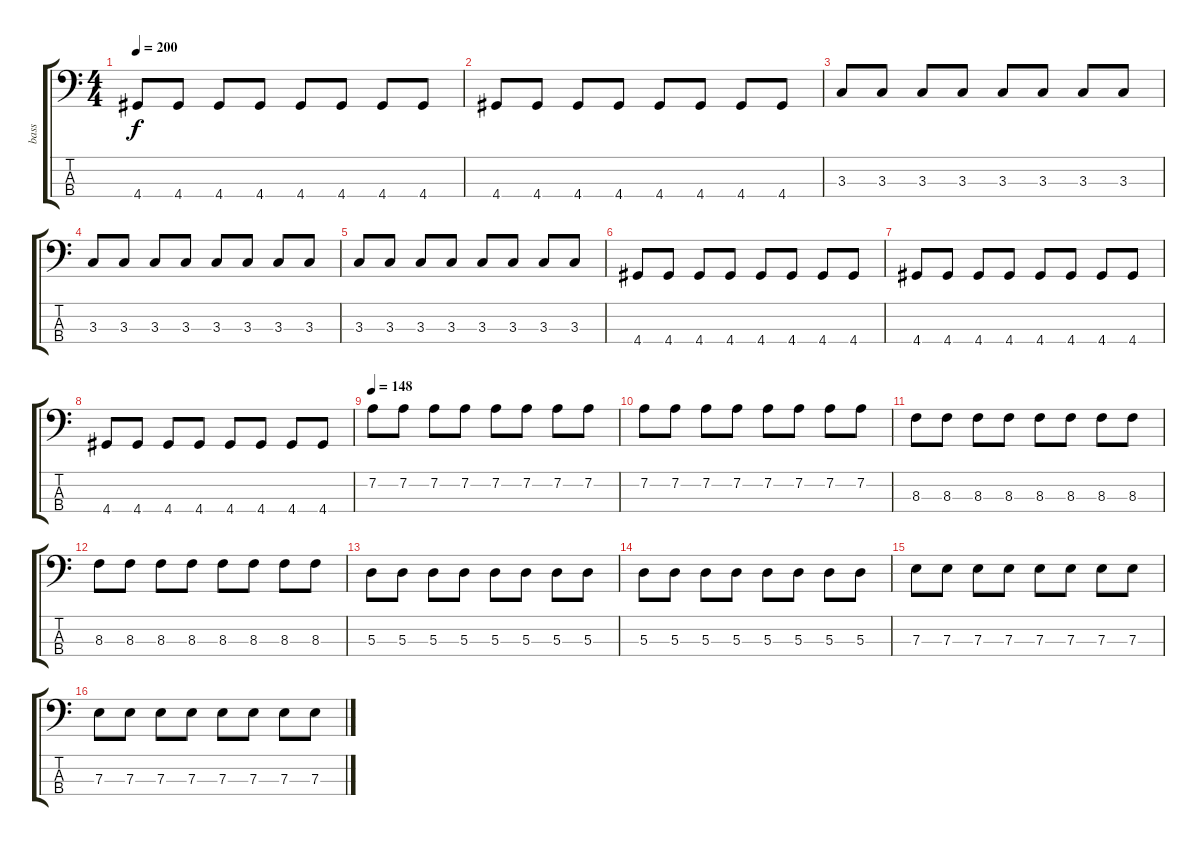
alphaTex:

\track ("bass" "bass") {instrument electricbassfinger}
\staff {score tabs}
\tuning (G2 D2 A1 E1) {hide}
\ts (4 4)
\tempo 200
\clef f4
\ks c
4.4.8{dy f} 4.4.8 4.4.8 4.4.8 4.4.8 4.4.8 4.4.8 4.4.8 |
4.4.8 4.4.8 4.4.8 4.4.8 4.4.8 4.4.8 4.4.8 4.4.8 |
3.3.8 3.3.8 3.3.8 3.3.8 3.3.8 3.3.8 3.3.8 3.3.8 |
3.3.8 3.3.8 3.3.8 3.3.8 3.3.8 3.3.8 3.3.8 3.3.8 |
3.3.8 3.3.8 3.3.8 3.3.8 3.3.8 3.3.8 3.3.8 3.3.8 |
4.4.8 4.4.8 4.4.8 4.4.8 4.4.8 4.4.8 4.4.8 4.4.8 |
4.4.8 4.4.8 4.4.8 4.4.8 4.4.8 4.4.8 4.4.8 4.4.8 |
4.4.8 4.4.8 4.4.8 4.4.8 4.4.8 4.4.8 4.4.8 4.4.8 |
\tempo 148
7.2.8 7.2.8 7.2.8 7.2.8 7.2.8 7.2.8 7.2.8 7.2.8 |
7.2.8 7.2.8 7.2.8 7.2.8 7.2.8 7.2.8 7.2.8 7.2.8 |
8.3.8 8.3.8 8.3.8 8.3.8 8.3.8 8.3.8 8.3.8 8.3.8 |
8.3.8 8.3.8 8.3.8 8.3.8 8.3.8 8.3.8 8.3.8 8.3.8 |
5.3.8 5.3.8 5.3.8 5.3.8 5.3.8 5.3.8 5.3.8 5.3.8 |
5.3.8 5.3.8 5.3.8 5.3.8 5.3.8 5.3.8 5.3.8 5.3.8 |
7.3.8 7.3.8 7.3.8 7.3.8 7.3.8 7.3.8 7.3.8 7.3.8 |
7.3.8 7.3.8 7.3.8 7.3.8 7.3.8 7.3.8 7.3.8 7.3.8
